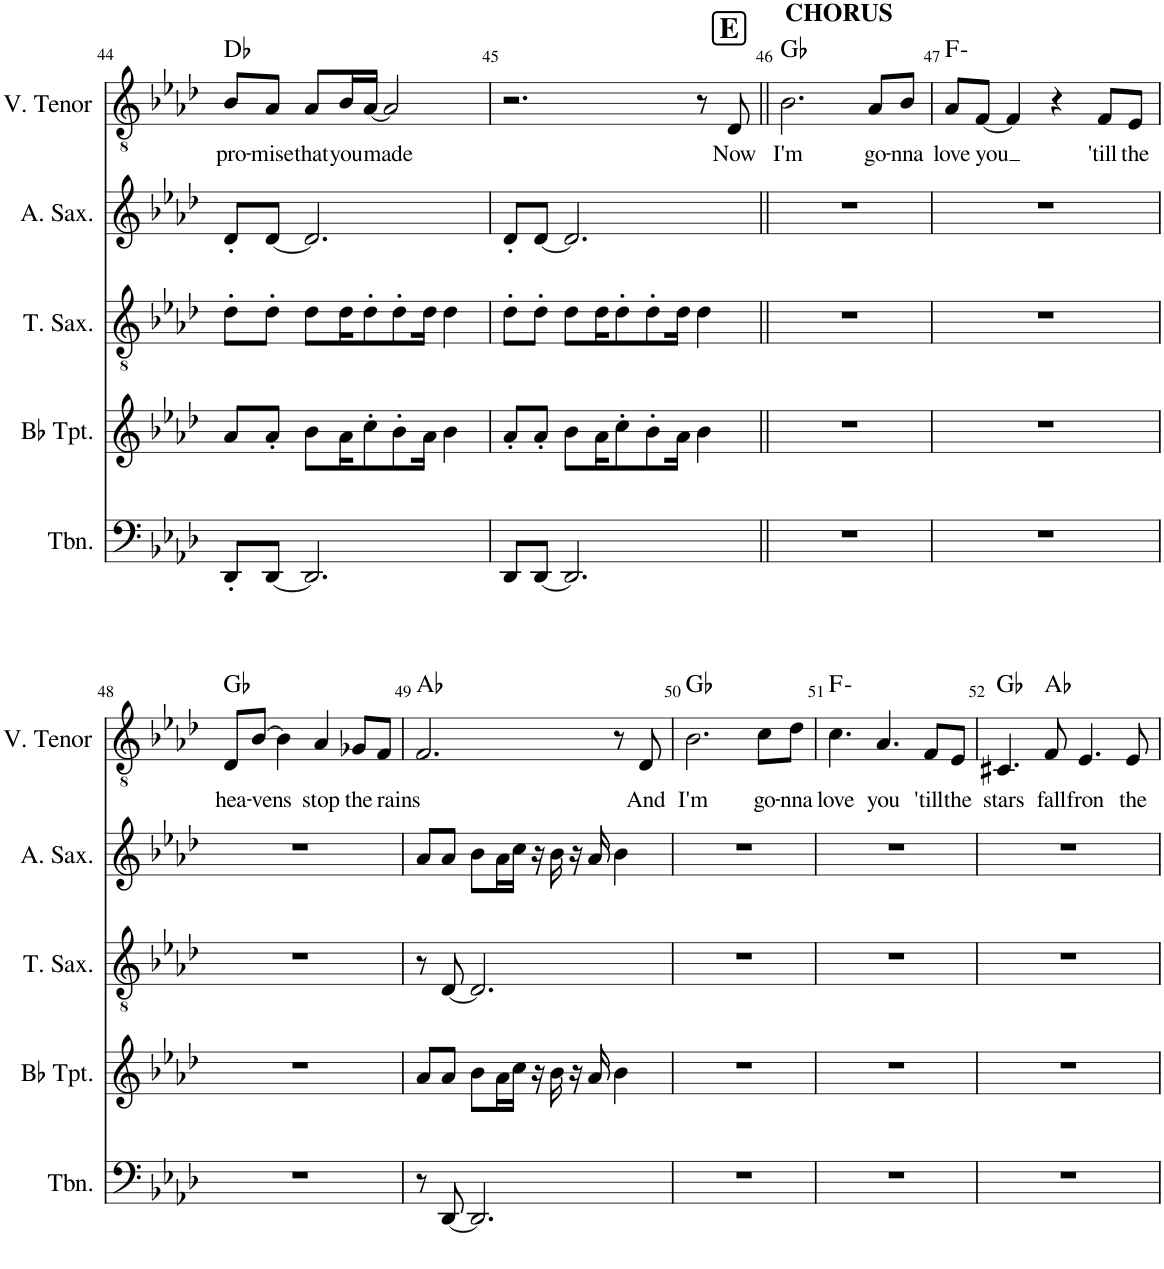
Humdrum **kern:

**kern	**kern	**kern	**kern	**kern	**text	**harte
*part5	*part4	*part3	*part2	*part1	*part1	*part1
*staff5	*staff4	*staff3	*staff2	*staff1	*staff1	*
*I"Trombone	*I"Bb Trumpet	*I"Tenor Saxophone	*I"Alto Saxophone	*I"V. Tenor	*	*
*I'Tbn.	*I'Bb Tpt.	*I'T. Sax.	*I'A. Sax.	*I'V. Tenor	*	*
!!LO:PB:g=z
*clefF4	*clefG2	*clefGv2	*clefG2	*clefGv2	*	*
*	*ITrd1c2	*ITrd8c14	*ITrd5c9	*	*	*
*k[b-e-a-d-]	*k[b-e-a-d-]	*k[b-e-a-d-]	*k[b-e-a-d-]	*k[b-e-a-d-]	*	*
*M4/4	*M4/4	*M4/4	*M4/4	*M4/4	*	*
=44	=44	=44	=44	=44	=44	=44
!	!	!	!	!	!LO:LY:b	!
8DD-'/L	8a-/L	8d-'\L	8d-'/L	8B-/L	pro-	Db:maj
!	!	!	!	!	!LO:LY:b	!
[8DD-/J	8a-'/J	8d-'\J	[8d-/J	8A-/J	-mise	.
!	!	!	!	!	!LO:LY:b	!
2.DD-/]	8b-\L	8d-\L	2.d-/]	8A-/L	that	.
!	!	!	!	!	!LO:LY:b	!
.	16a-\K	16d-\K	.	16B-/L	you	.
!	!	!	!	!	!LO:LY:b	!
.	8cc'\	8d-'\	.	[16A-/JJ	made	.
.	.	.	.	2A-/]	.	.
.	8b-'\	8d-'\	.	.	.	.
.	16a-\Jk	16d-\Jk	.	.	.	.
.	4b-\	4d-\	.	.	.	.
=45	=45	=45	=45	=45	=45	=45
8DD-/L	8a-'/L	8d-'\L	8d-'/L	2.r	.	.
[8DD-/J	8a-'/J	8d-'\J	[8d-/J	.	.	.
2.DD-/]	8b-\L	8d-\L	2.d-/]	.	.	.
.	16a-\K	16d-\K	.	.	.	.
.	8cc'\	8d-'\	.	.	.	.
.	8b-'\	8d-'\	.	.	.	.
.	16a-\Jk	16d-\Jk	.	.	.	.
.	4b-\	4d-\	.	8r	.	.
!	!	!	!	!	!LO:LY:b	!
.	.	.	.	8D-/	Now	.
!!LO:REH:place=s1:a:B:cj:fs=14:t=E
=46||	=46||	=46||	=46||	=46||	=46||	=46||
!	!	!	!	!LO:TX:a:B:t=CHORUS	!	!
!	!	!	!	!	!LO:LY:b	!
1r	1r	1r	1r	2.B-\	I'm	Gb:maj
!	!	!	!	!	!LO:LY:b	!
.	.	.	.	8A-/L	go-	.
!	!	!	!	!	!LO:LY:b	!
.	.	.	.	8B-/J	-nna	.
=47	=47	=47	=47	=47	=47	=47
!	!	!	!	!	!LO:LY:b	!
1r	1r	1r	1r	8A-/L	love	F:min
!	!	!	!	!	!LO:LY:b	!
.	.	.	.	[8F/J	you	.
.	.	.	.	4F/]	.	.
.	.	.	.	4r	.	.
!	!	!	!	!	!LO:LY:b	!
.	.	.	.	8F/L	'till	.
!	!	!	!	!	!LO:LY:b	!
.	.	.	.	8E-/J	the	.
!!LO:LB:g=z
=48	=48	=48	=48	=48	=48	=48
!	!	!	!	!	!LO:LY:b	!
1r	1r	1r	1r	8D-/L	hea-	Gb:maj
!	!	!	!	!	!LO:LY:b	!
.	.	.	.	[8B-/J	-vens	.
.	.	.	.	4B-\]	.	.
!	!	!	!	!	!LO:LY:b	!
.	.	.	.	4A-/	stop	.
!	!	!	!	!	!LO:LY:b	!
.	.	.	.	8G-X/L	the	.
!	!	!	!	!	!LO:LY:b	!
.	.	.	.	8F/J	rains	.
=49	=49	=49	=49	=49	=49	=49
8r	8a-/L	8r	8a-/L	2.F/	.	Ab:maj
[8DD-/	8a-/J	[8D-/	8a-/J	.	.	.
2.DD-/]	8b-\L	2.D-/]	8b-\L	.	.	.
.	16a-\L	.	16a-\L	.	.	.
.	16cc\JJ	.	16cc\JJ	.	.	.
.	16r	.	16r	.	.	.
.	16b-\	.	16b-\	.	.	.
.	16r	.	16r	.	.	.
.	16a-/	.	16a-/	.	.	.
.	4b-\	.	4b-\	8r	.	.
!	!	!	!	!	!LO:LY:b	!
.	.	.	.	8D-/	And	.
=50	=50	=50	=50	=50	=50	=50
!	!	!	!	!	!LO:LY:b	!
1r	1r	1r	1r	2.B-\	I'm	Gb:maj
!	!	!	!	!	!LO:LY:b	!
.	.	.	.	8c\L	go-	.
!	!	!	!	!	!LO:LY:b	!
.	.	.	.	8d-\J	-nna	.
=51	=51	=51	=51	=51	=51	=51
!	!	!	!	!	!LO:LY:b	!
1r	1r	1r	1r	4.c\	love	F:min
!	!	!	!	!	!LO:LY:b	!
.	.	.	.	4.A-/	you	.
!	!	!	!	!	!LO:LY:b	!
.	.	.	.	8F/L	'till	.
!	!	!	!	!	!LO:LY:b	!
.	.	.	.	8E-/J	the	.
=52	=52	=52	=52	=52	=52	=52
!	!	!	!	!	!LO:LY:b	!
1r	1r	1r	1r	4.C#X/	stars	Gb:maj
!	!	!	!	!	!LO:LY:b	!
.	.	.	.	8F/	fall	Ab:maj
!	!	!	!	!	!LO:LY:b	!
.	.	.	.	4.E-/	fron	.
!	!	!	!	!	!LO:LY:b	!
.	.	.	.	8E-/	the	.
=	=	=	=	=	=	=
*-	*-	*-	*-	*-	*-	*-
